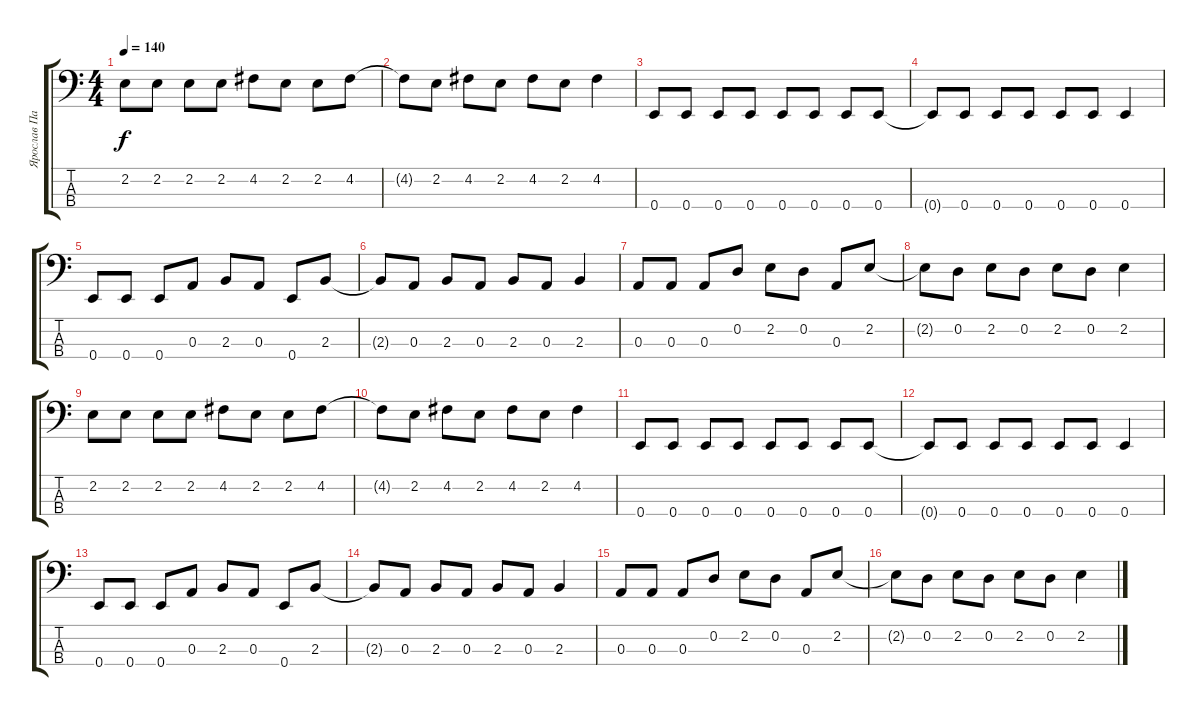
\track ("Ярослав Пастухов" "Ярослав Па") {instrument electricbasspick}
\staff {score tabs}
\tuning (G2 D2 A1 E1) {hide}
\ts (4 4)
\tempo 140
\clef f4
\ks c
2.2.8{dy f} 2.2.8 2.2.8 2.2.8 4.2.8 2.2.8 2.2.8 4.2.8 |
4.2{t}.8 2.2.8 4.2.8 2.2.8 4.2.8 2.2.8 4.2.4 |
0.4.8 0.4.8 0.4.8 0.4.8 0.4.8 0.4.8 0.4.8 0.4.8 |
0.4{t}.8 0.4.8 0.4.8 0.4.8 0.4.8 0.4.8 0.4.4 |
0.4.8 0.4.8 0.4.8 0.3.8 2.3.8 0.3.8 0.4.8 2.3.8 |
2.3{t}.8 0.3.8 2.3.8 0.3.8 2.3.8 0.3.8 2.3.4 |
0.3.8 0.3.8 0.3.8 0.2.8 2.2.8 0.2.8 0.3.8 2.2.8 |
2.2{t}.8 0.2.8 2.2.8 0.2.8 2.2.8 0.2.8 2.2.4 |
2.2.8 2.2.8 2.2.8 2.2.8 4.2.8 2.2.8 2.2.8 4.2.8 |
4.2{t}.8 2.2.8 4.2.8 2.2.8 4.2.8 2.2.8 4.2.4 |
0.4.8 0.4.8 0.4.8 0.4.8 0.4.8 0.4.8 0.4.8 0.4.8 |
0.4{t}.8 0.4.8 0.4.8 0.4.8 0.4.8 0.4.8 0.4.4 |
0.4.8 0.4.8 0.4.8 0.3.8 2.3.8 0.3.8 0.4.8 2.3.8 |
2.3{t}.8 0.3.8 2.3.8 0.3.8 2.3.8 0.3.8 2.3.4 |
0.3.8 0.3.8 0.3.8 0.2.8 2.2.8 0.2.8 0.3.8 2.2.8 |
2.2{t}.8 0.2.8 2.2.8 0.2.8 2.2.8 0.2.8 2.2.4
